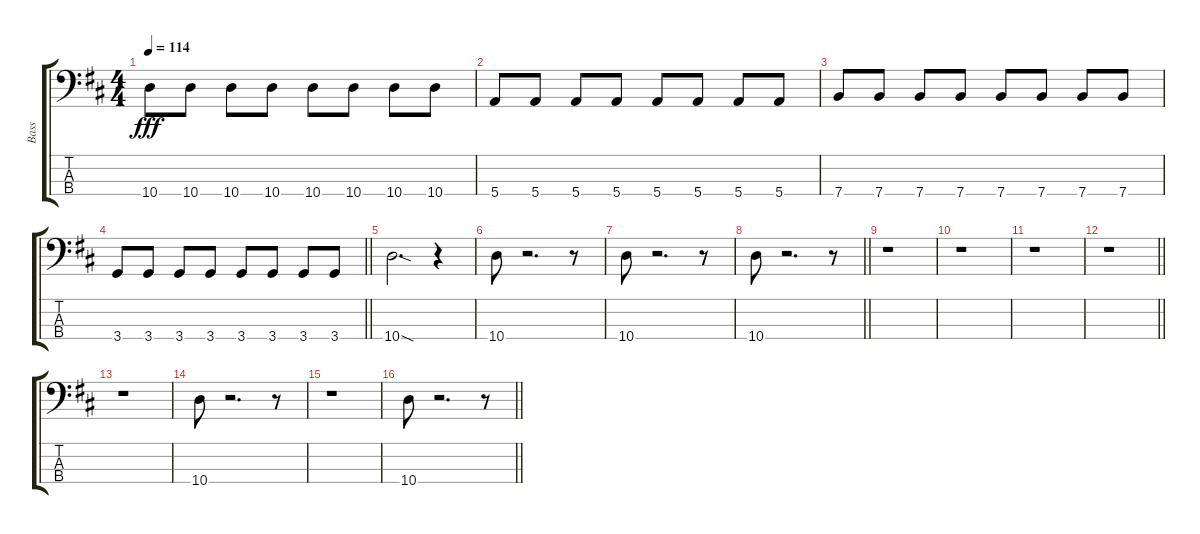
\track ("Bass" "Bass") {instrument electricbassfinger}
\staff {score tabs}
\tuning (G2 D2 A1 E1) {hide}
\ts (4 4)
\tempo 114
\clef f4
\ks d
10.4.8{dy fff} 10.4.8 10.4.8 10.4.8 10.4.8 10.4.8 10.4.8 10.4.8 |
5.4.8 5.4.8 5.4.8 5.4.8 5.4.8 5.4.8 5.4.8 5.4.8 |
7.4.8 7.4.8 7.4.8 7.4.8 7.4.8 7.4.8 7.4.8 7.4.8 |
\barLineRight lightlight
3.4.8 3.4.8 3.4.8 3.4.8 3.4.8 3.4.8 3.4.8 3.4.8 |
10.4{sod}.2{d} r.4 |
10.4.8 r.2{d} r.8 |
10.4.8 r.2{d} r.8 |
\barLineRight lightlight
10.4.8 r.2{d} r.8 |
r.1 |
r.1 |
r.1 |
\barLineRight lightlight
r.1 |
r.1 |
10.4.8 r.2{d} r.8 |
r.1 |
\barLineRight lightlight
10.4.8 r.2{d} r.8
